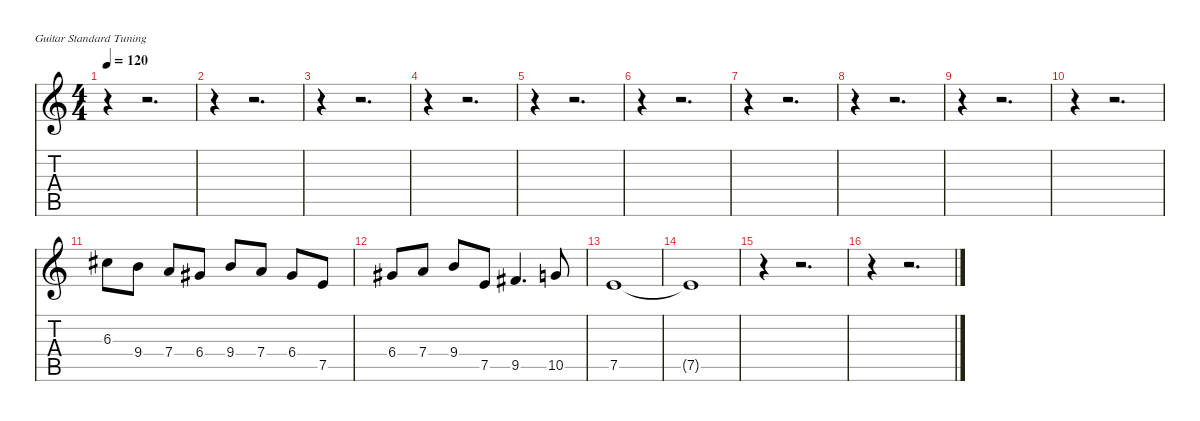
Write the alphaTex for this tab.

\defaultSystemsLayout 4
\hideDynamics
\bracketExtendMode nobrackets
\singleTrackTrackNamePolicy hidden
\multiTrackTrackNamePolicy hidden
\firstSystemTrackNameMode fullname
\firstSystemTrackNameOrientation horizontal
\otherSystemsTrackNameOrientation horizontal
\track ("Fredrik Akesson - Electric Guitar 2" "dist.guit.") {instrument distortionguitar}
\staff {score tabs}
\tuning (E4 B3 G3 D3 A2 E2)
\ts (4 4)
\tempo 120
\clef g2
\ks c
r.4{dy f beam Down} r.2{d beam Down} |
r.4{beam Down} r.2{d beam Down} |
r.4{beam Down} r.2{d beam Down} |
r.4{beam Down} r.2{d beam Down} |
r.4{beam Down} r.2{d beam Down} |
r.4{beam Down} r.2{d beam Down} |
r.4{beam Down} r.2{d beam Down} |
r.4{beam Down} r.2{d beam Down} |
r.4{beam Down} r.2{d beam Down} |
r.4{beam Down} r.2{d beam Down} |
6.3{acc #}.8{instrument electricguitarjazz beam Down} 9.4.8{beam Down} 7.4.8{beam Up} 6.4{acc #}.8{beam Up} 9.4.8{beam Up} 7.4.8{beam Up} 6.4{acc #}.8{beam Up} 7.5.8{beam Up} |
6.4{acc #}.8{beam Up} 7.4.8{beam Up} 9.4.8{beam Up} 7.5.8{beam Up} 9.5{acc #}.4{d beam Up} 10.5.8{beam Up} |
7.5.1{beam Up} |
7.5{t}.1{beam Up} |
r.4{beam Down} r.2{d beam Down} |
r.4{beam Down} r.2{d beam Down}
